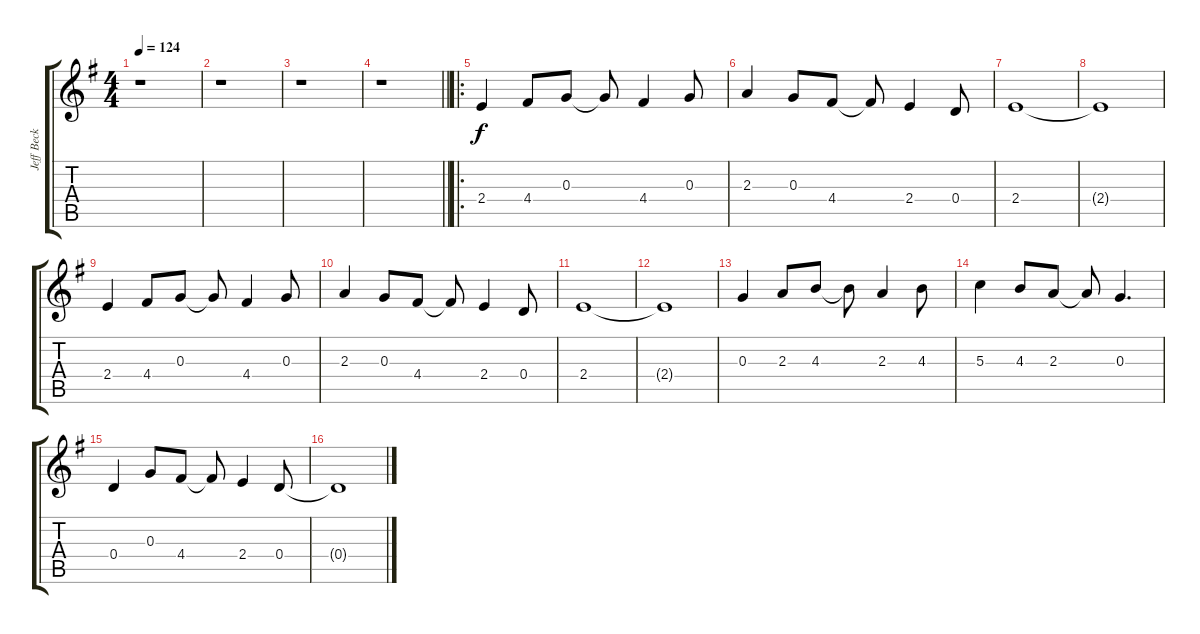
\track ("Jeff Beck - Electric Guitar" "Jeff Beck ") {instrument electricguitarclean}
\staff {score tabs}
\tuning (E4 B3 G3 D3 A2 E2) {hide}
\ts (4 4)
\tempo 124
\clef g2
\ks g
r.1{dy f instrument electricguitarclean} |
r.1 |
r.1 |
\barLineRight lightlight
r.1 |
\ro
2.4.4 4.4.8 0.3.8 0.3{t}.8 4.4.4 0.3.8 |
2.3.4 0.3.8 4.4.8 4.4{t}.8 2.4.4 0.4.8 |
2.4.1 |
2.4{t}.1 |
2.4.4 4.4.8 0.3.8 0.3{t}.8 4.4.4 0.3.8 |
2.3.4 0.3.8 4.4.8 4.4{t}.8 2.4.4 0.4.8 |
2.4.1 |
2.4{t}.1 |
0.3.4 2.3.8 4.3.8 4.3{t}.8 2.3.4 4.3.8 |
5.3.4 4.3.8 2.3.8 2.3{t}.8 0.3.4{d} |
0.4.4 0.3.8 4.4.8 4.4{t}.8 2.4.4 0.4.8 |
0.4{t}.1
